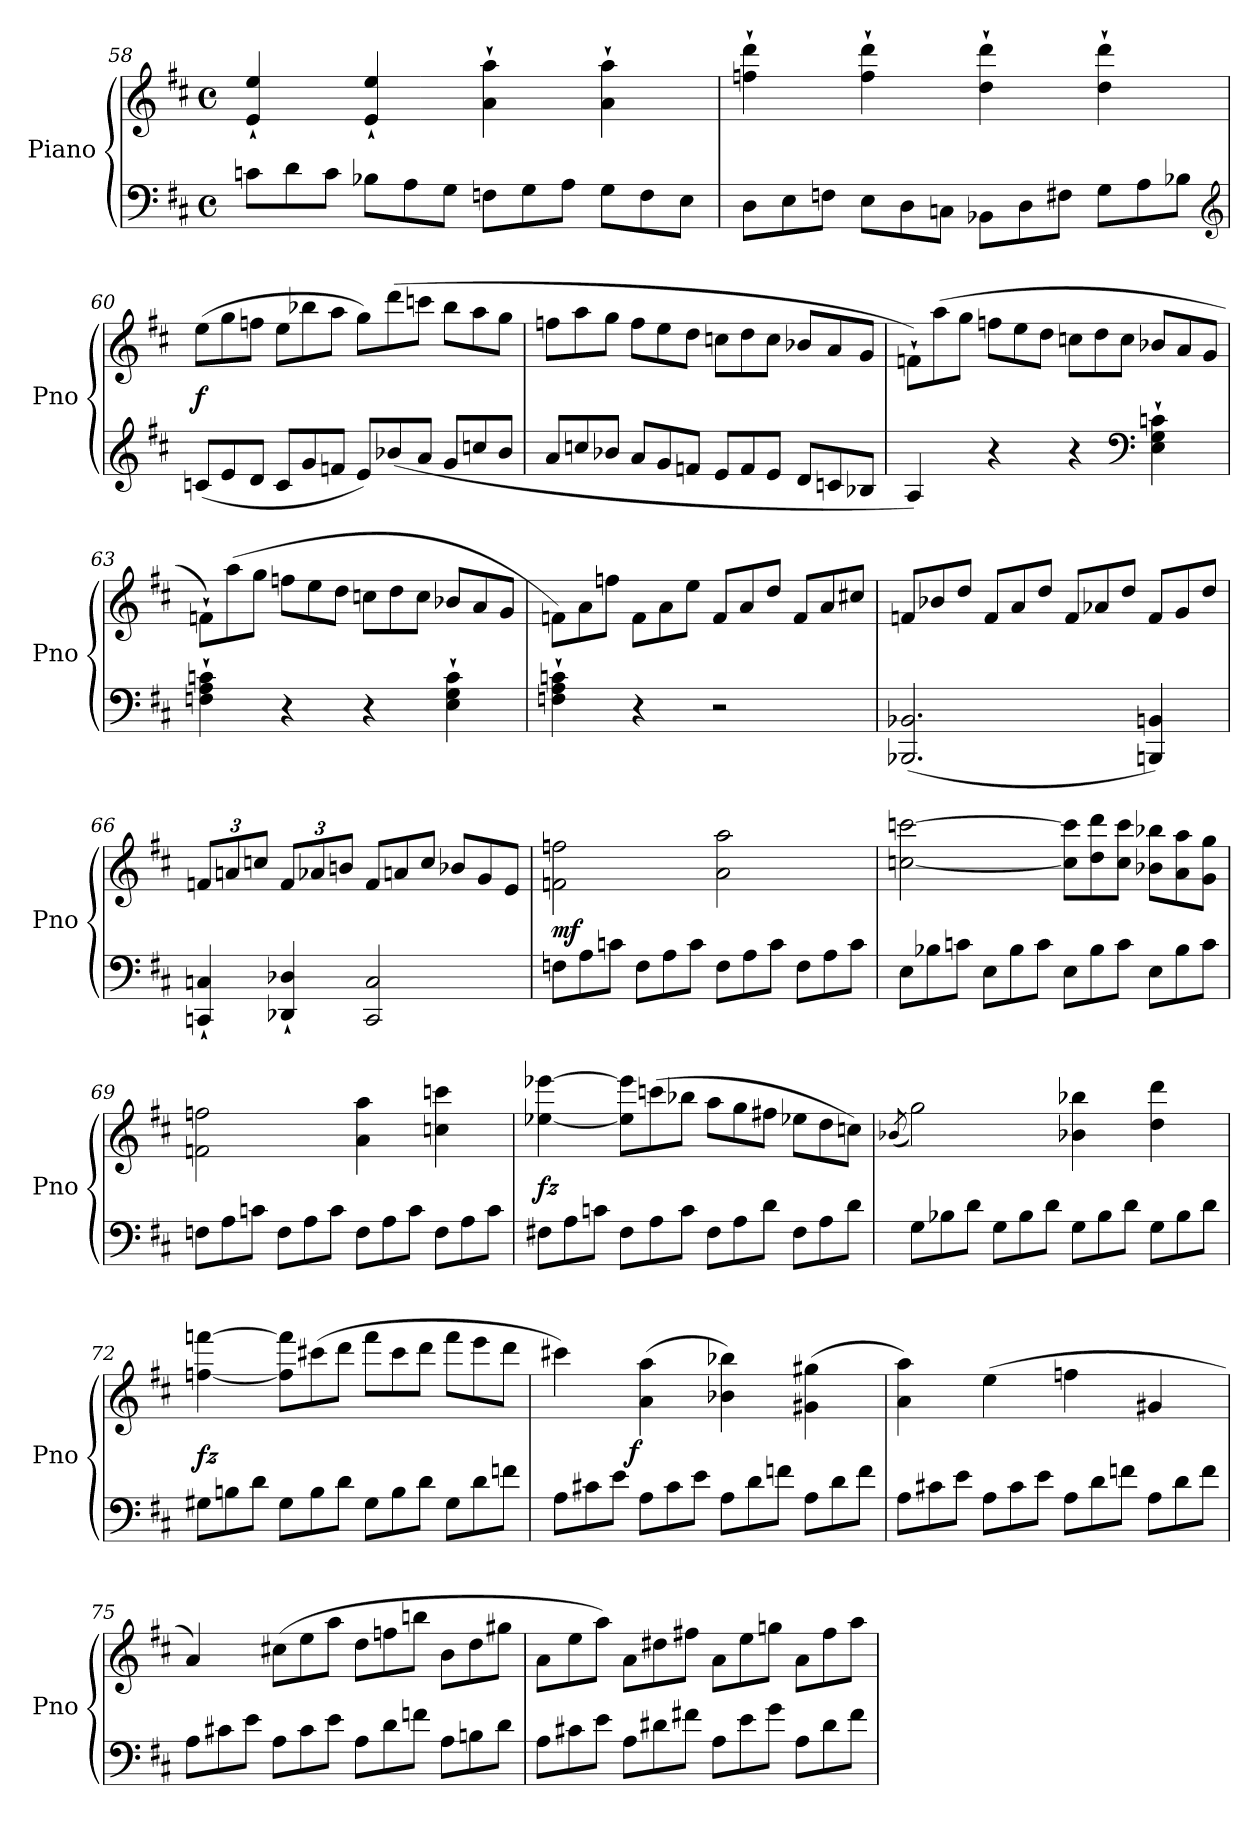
**kern	**kern	**dynam
*part1	*part1	*part1
*staff2	*staff1	*staff1/2
*I"Piano	*	*
*I'Pno	*	*
*clefF4	*clefG2	*
*k[f#c#]	*k[f#c#]	*
*D:	*D:	*
*M4/4	*M4/4	*
*met(c)	*met(c)	*
*Xtuplet	*	*
=58	=58	=58
12cnL	4e`> 4ee`>	.
12d	.	.
12cJ	.	.
12B-XL	4e`> 4ee`>	.
12A	.	.
12GJ	.	.
12FnL	4a` 4aa`	.
12G	.	.
12AJ	.	.
12GL	4a` 4aa`	.
12F	.	.
12EJ	.	.
=59	=59	=59
12DL	4ffn` 4ddd`	.
12E	.	.
12FnJ	.	.
12EL	4ff` 4ddd`	.
12D	.	.
12CnJ	.	.
12BB-XL	4dd` 4ddd`	.
12D	.	.
12F#XJ	.	.
12GL	4dd` 4ddd`	.
12A	.	.
12B-XJ	.	.
*clefG2	*	*
!!LO:LB:g=z
=60	=60	=60
*	*Xtuplet	*
(12cnL	(12eeL	f
12e	12gg	.
12dJ	12ffnJ	.
12cL	12eeL	.
12g	12bb-X	.
12fnJ	12aaJ	.
12eL)	12ggL)	.
(<12b-X	(12ddd	.
12aJ	12cccnJ	.
12gL	12bb-L	.
12ccn	12aa	.
12b-J	12ggJ	.
=61	=61	=61
12a/L	12ffnL	.
12ccn/	12aa	.
12b-X/J	12ggJ	.
12aL	12ffL	.
12g	12ee	.
12fnJ	12ddJ	.
12eL	12ccnL	.
12f	12dd	.
12eJ	12ccJ	.
12dL	12b-XL	.
12cn	12a	.
12B-XJ	12gJ	.
=62	=62	=62
4A)	12fn`L)	.
.	(12aa	.
.	12ggJ	.
4r	12ffnL	.
.	12ee	.
.	12ddJ	.
4r	12ccnL	.
.	12dd	.
.	12ccJ	.
*clefF4	*	*
4E` 4G` 4cn`	12b-XL	.
.	12a	.
.	12gJ	.
!!LO:LB:g=z
=63	=63	=63
4Fn` 4A` 4cn`	12fn`L)	.
.	(12aa	.
.	12ggJ	.
4r	12ffnL	.
.	12ee	.
.	12ddJ	.
4r	12ccnL	.
.	12dd	.
.	12ccJ	.
4E` 4G` 4c`	12b-XL	.
.	12a	.
.	12gJ	.
=64	=64	=64
4Fn` 4A` 4cn`	12fnL)	.
.	12a	.
.	12ffnJ	.
4r	12f\L	.
.	12a\	.
.	12ee\J	.
2r	12fL	.
.	12a	.
.	12ddJ	.
.	12fL	.
.	12a	.
.	12cc#XJ	.
=65	=65	=65
(2.BBB-X 2.BB-X	12fnL	.
.	12b-X	.
.	12ddJ	.
.	12fL	.
.	12a	.
.	12ddJ	.
.	12fL	.
.	12a-X	.
.	12ddJ	.
4BBBn 4BBn)	12fL	.
.	12g	.
.	12ddJ	.
!!LO:LB:g=z
=66	=66	=66
*	*tuplet	*
4CCn` 4Cn`	12fnL	.
.	12an	.
.	12ccnJ	.
4DD-X` 4D-X`	12fL	.
.	12a-X	.
.	12bnJ	.
*	*Xtuplet	*
2CC 2C	12fL	.
.	12an	.
.	12ccJ	.
.	12b-XL	.
.	12g	.
.	12eJ	.
=67	=67	=67
12FnL	2fn 2ffn	mf
12A	.	.
12cnJ	.	.
12FL	.	.
12A	.	.
12cJ	.	.
12FL	2a 2aa	.
12A	.	.
12cJ	.	.
12FL	.	.
12A	.	.
12cJ	.	.
=68	=68	=68
12EL	[2ccn [2cccn	.
12B-X	.	.
12cnJ	.	.
12EL	.	.
12B-	.	.
12cJ	.	.
12EL	12cc] 12ccc]L	.
12B-	12dd 12ddd	.
12cJ	12cc 12cccJ	.
12EL	12b-X 12bb-XL	.
12B-	12a 12aa	.
12cJ	12g 12ggJ	.
!!LO:LB:g=z
=69	=69	=69
12FnL	2fn 2ffn	.
12A	.	.
12cnJ	.	.
12FL	.	.
12A	.	.
12cJ	.	.
12FL	4a 4aa	.
12A	.	.
12cJ	.	.
12FL	4ccn 4cccn	.
12A	.	.
12cJ	.	.
=70	=70	=70
12F#XL	[4ee-X [4eee-X	fz
12A	.	.
12cnJ	.	.
12F#L	12ee-] 12eee-]L	.
12A	(12cccn	.
12cJ	12bb-XJ	.
12F#L	12aaL	.
12A	12gg	.
12dJ	12ff#XJ	.
12F#L	12ee-XL	.
12A	12dd	.
12dJ	12ccnJ)	.
=71	=71	=71
.	(8qb-X	.
12GL	2gg)	.
12B-X	.	.
12dJ	.	.
12GL	.	.
12B-	.	.
12dJ	.	.
12GL	4b-X 4bb-X	.
12B-	.	.
12dJ	.	.
12GL	4dd 4ddd	.
12B-	.	.
12dJ	.	.
!!LO:LB:g=z
=72	=72	=72
12G#XL	[4ffn [4fffn	fz
12Bn	.	.
12dJ	.	.
12G#L	12ff] 12fff]L	.
12B	(12ccc#X	.
12dJ	12dddJ	.
12G#L	12fffL	.
12B	12ccc#	.
12dJ	12dddJ	.
12G#L	12fffL	.
12d	12eee	.
12fnJ	12dddJ	.
=73	=73	=73
12AL	4ccc#X)	.
12c#X	.	.
12eJ	.	.
!	!	!LO:DY:rj
12AL	(4a 4aa	f
12c#	.	.
12eJ	.	.
12AL	4b-X 4bb-X)	.
12d	.	.
12fnJ	.	.
12AL	(4g#X 4gg#X	.
12d	.	.
12fJ	.	.
=74	=74	=74
12AL	4a 4aa)	.
12c#X	.	.
12eJ	.	.
12AL	(4ee	.
12c#	.	.
12eJ	.	.
12AL	4ffn	.
12d	.	.
12fnJ	.	.
12AL	4g#X	.
12d	.	.
12fJ	.	.
!!LO:LB:g=z
=75	=75	=75
12AL	4a)	.
12c#X	.	.
12eJ	.	.
12AL	(12cc#XL	.
12c#	12ee	.
12eJ	12aaJ	.
12AL	12ddL	.
12d	12ffn	.
12fnJ	12bbnJ	.
12AL	12bL	.
12Bn	12dd	.
12dJ	12gg#XJ	.
=76	=76	=76
12AL	12aL	.
12c#X	12ee	.
12eJ	12aaJ)	.
12AL	12aL	.
12d#X	12dd#X	.
12f#XJ	12ff#XJ	.
12AL	12aL	.
12e	12ee	.
12gJ	12ggnJ	.
12AL	12aL	.
12d#	12ff#	.
12f#J	12aaJ	.
=	=	=
*-	*-	*-
